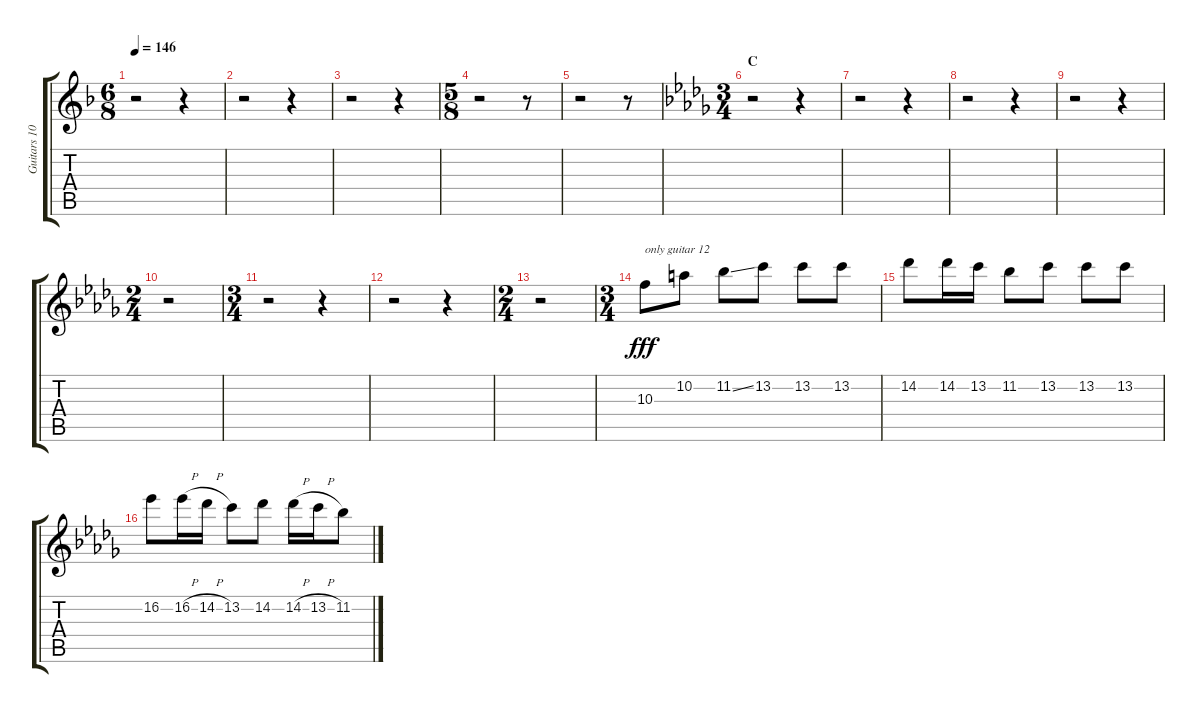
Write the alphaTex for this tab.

\track ("Guitars 10 - 12" "Guitars 10") {instrument distortionguitar}
\staff {score tabs}
\tuning (E4 B3 G3 D3 A2 E2) {hide}
\ts (6 8)
\tempo 146
\clef g2
\ks f
r.2{dy fff} r.4 |
r.2 r.4 |
r.2 r.4 |
\ts (5 8)
r.2 r.8 |
r.2 r.8 |
\ts (3 4)
\section ("" "C")
\ks db
r.2 r.4 |
r.2 r.4 |
r.2 r.4 |
r.2 r.4 |
\ts (2 4)
r.2 |
\ts (3 4)
r.2 r.4 |
r.2 r.4 |
\ts (2 4)
r.2 |
\ts (3 4)
10.3.8{txt "only guitar 12"} 10.2.8 11.2{ss}.8 13.2.8 13.2.8 13.2.8 |
14.2.8 14.2.16 13.2.16 11.2.8 13.2.8 13.2.8 13.2.8 |
16.2.8 16.2{h}.16 14.2{h}.16 13.2.8 14.2.8 14.2{h}.16 13.2{h}.16 11.2.8
